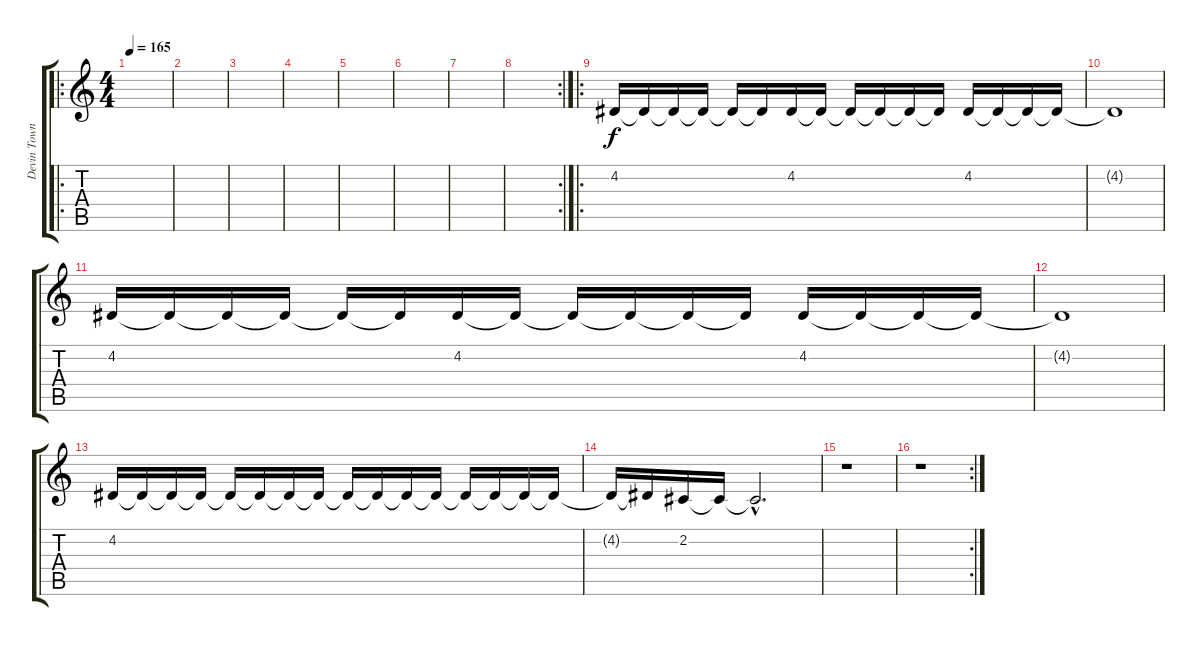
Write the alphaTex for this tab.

\track ("Devin Townsend (Vocals)" "Devin Town") {instrument englishhorn}
\staff {score tabs}
\tuning (E4 B3 G3 D3 A2 E2) {hide}
\ro
\ts (4 4)
\tempo 165
\clef g2
\ks c
|
|
|
|
|
|
|
\rc 2
|
\ro
4.2.16{volume 10} 4.2{t}.16 4.2{t}.16 4.2{t}.16 4.2{t}.16 4.2{t}.16 4.2.16 4.2{t}.16 4.2{t}.16 4.2{t}.16 4.2{t}.16 4.2{t}.16 4.2.16 4.2{t}.16 4.2{t}.16 4.2{t}.16 |
4.2{t}.1 |
4.2.16 4.2{t}.16 4.2{t}.16 4.2{t}.16 4.2{t}.16 4.2{t}.16 4.2.16 4.2{t}.16 4.2{t}.16 4.2{t}.16 4.2{t}.16 4.2{t}.16 4.2.16 4.2{t}.16 4.2{t}.16 4.2{t}.16 |
4.2{t}.1 |
4.2.16 4.2{t}.16 4.2{t}.16 4.2{t}.16 4.2{t}.16 4.2{t}.16 4.2{t}.16 4.2{t}.16 4.2{t}.16 4.2{t}.16 4.2{t}.16 4.2{t}.16 4.2{t}.16 4.2{t}.16 4.2{t}.16 4.2{t}.16 |
4.2{t}.16 4.2{t}.16 2.2.16 2.2{t}.16 2.2{hac t}.2{d} |
r.1 |
\rc 2
r.1
